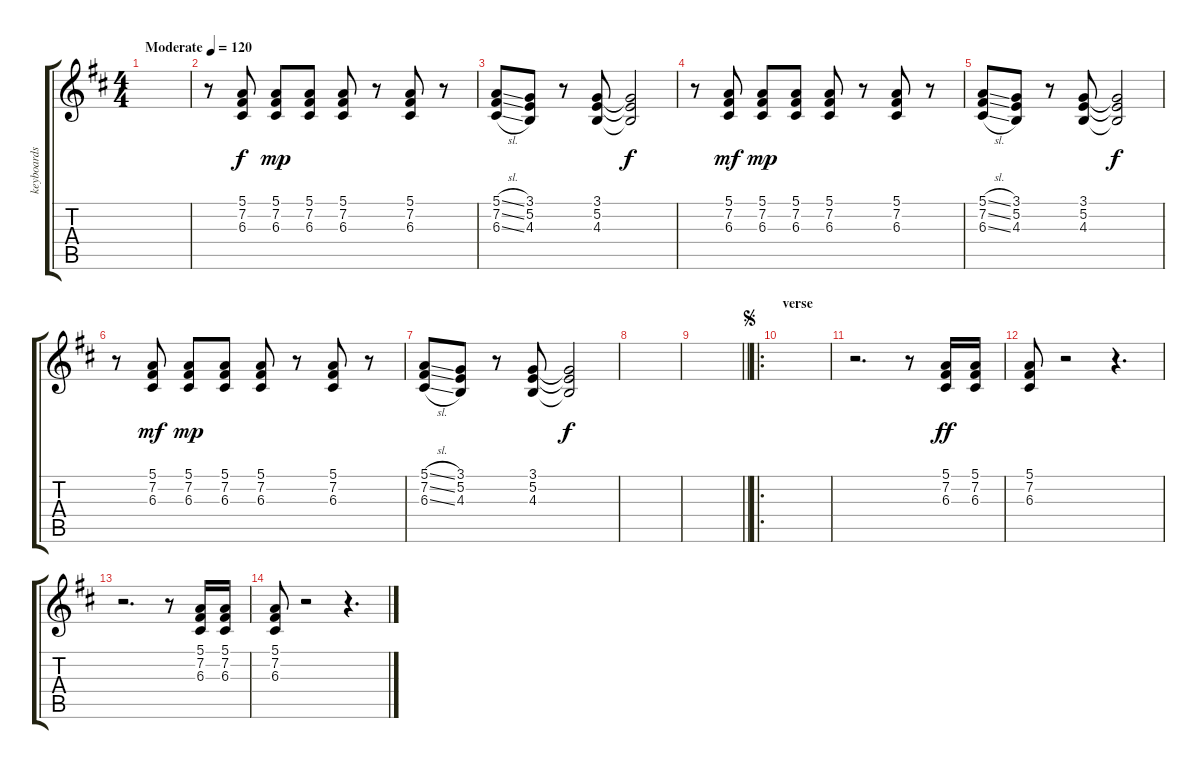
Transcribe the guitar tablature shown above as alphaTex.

\track ("keyboards" "keyboards") {instrument lead1square}
\staff {score tabs}
\tuning (E4 B3 G3 D3 A2 E2) {hide}
\ts (4 4)
\tempo (120 "Moderate")
\clef g2
\ks d
|
r.8 (5.1 7.2 6.3).8 (5.1 7.2 6.3).8{dy mp} (5.1 7.2 6.3).8 (5.1 7.2 6.3).8 r.8 (5.1 7.2 6.3).8 r.8 |
(5.1{sl} 7.2{sl} 6.3{sl}).8 (3.1 5.2 4.3).8 r.8 (3.1 5.2 4.3).8 (3.1{t} 5.2{t} 4.3{t}).2{dy f} |
r.8 (5.1 7.2 6.3).8{dy mf} (5.1 7.2 6.3).8{dy mp} (5.1 7.2 6.3).8 (5.1 7.2 6.3).8 r.8 (5.1 7.2 6.3).8 r.8 |
(5.1{sl} 7.2{sl} 6.3{sl}).8 (3.1 5.2 4.3).8 r.8 (3.1 5.2 4.3).8 (3.1{t} 5.2{t} 4.3{t}).2{dy f} |
r.8 (5.1 7.2 6.3).8{dy mf} (5.1 7.2 6.3).8{dy mp} (5.1 7.2 6.3).8 (5.1 7.2 6.3).8 r.8 (5.1 7.2 6.3).8 r.8 |
(5.1{sl} 7.2{sl} 6.3{sl}).8 (3.1 5.2 4.3).8 r.8 (3.1 5.2 4.3).8 (3.1{t} 5.2{t} 4.3{t}).2{dy f} |
|
\barLineRight lightlight
|
\ro
\section ("" "verse")
\jump segno
|
r.2{d} r.8 (5.1 7.2 6.3).16{dy ff} (5.1 7.2 6.3).16 |
(5.1 7.2 6.3).8 r.2 r.4{d} |
r.2{d} r.8 (5.1 7.2 6.3).16 (5.1 7.2 6.3).16 |
(5.1 7.2 6.3).8 r.2 r.4{d}
